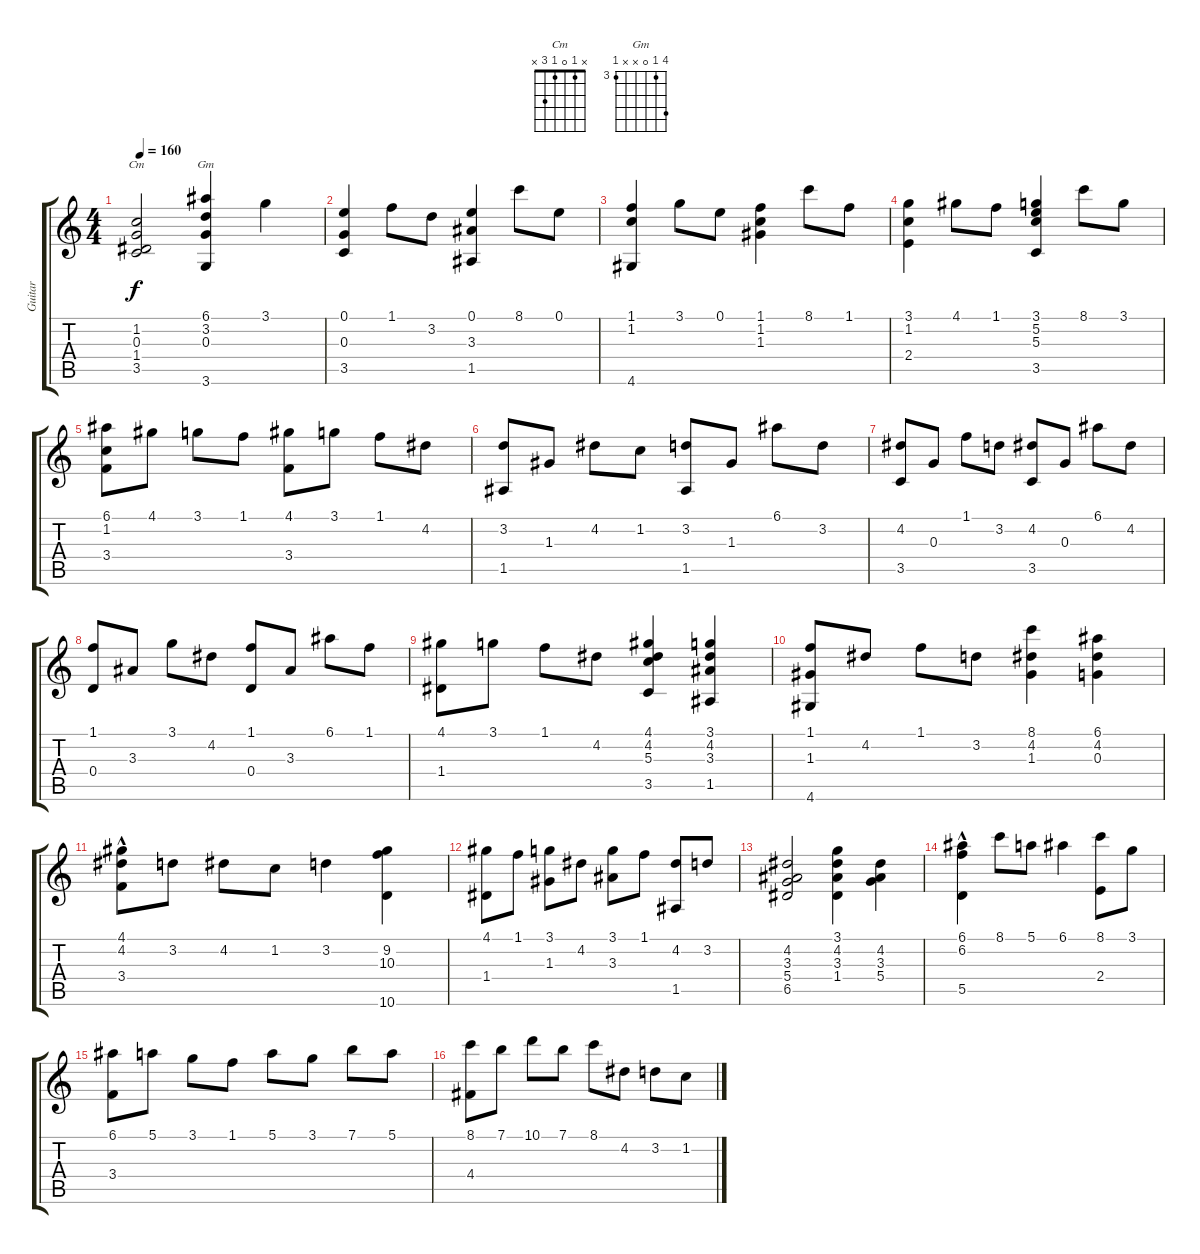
\track ("Guitar" "Guitar") {instrument acousticguitarsteel}
\staff {score tabs}
\tuning (E4 B3 G3 D3 A2 E2) {hide}
\chord ("Cm" x 1 0 1 3 x)
\chord ("Gm" 6 3 0 x x 3) {firstfret 3}
\ts (4 4)
\tempo 160
\clef g2
\ks c
(1.2 0.3 1.4 3.5).2{ch "Cm" dy f} (6.1 3.2 0.3 3.6).4{ch "Gm"} 3.1.4 |
(0.1 0.3 3.5).4 1.1.8 3.2.8 (0.1 3.3 1.5).4 8.1.8 0.1.8 |
(1.1 1.2 4.6).4 3.1.8 0.1.8 (1.1 1.2 1.3).4 8.1.8 1.1.8 |
(3.1 1.2 2.4).4 4.1.8 1.1.8 (3.1 5.2 5.3 3.5).4 8.1.8 3.1.8 |
(6.1 1.2 3.4).8 4.1.8 3.1.8 1.1.8 (4.1 3.4).8 3.1.8 1.1.8 4.2.8 |
(3.2 1.5).8 1.3.8 4.2.8 1.2.8 (3.2 1.5).8 1.3.8 6.1.8 3.2.8 |
(4.2 3.5).8 0.3.8 1.1.8 3.2.8 (4.2 3.5).8 0.3.8 6.1.8 4.2.8 |
(1.1 0.4).8 3.3.8 3.1.8 4.2.8 (1.1 0.4).8 3.3.8 6.1.8 1.1.8 |
(4.1 1.4).8 3.1.8 1.1.8 4.2.8 (4.1 4.2 5.3 3.5).4 (3.1 4.2 3.3 1.5).4 |
(1.1 1.3 4.6).8 4.2.8 1.1.8 3.2.8 (8.1 4.2 1.3).4 (6.1 4.2 0.3).4 |
(4.1{hac} 4.2 3.4{hac}).8 3.2.8 4.2.8 1.2.8 3.2.4 (9.2 10.3 10.6).4 |
(4.1 1.4).8 1.1.8 (3.1 1.3).8 4.2.8 (3.1 3.3).8 1.1.8 (4.2 1.5).8 3.2.8 |
(4.2 3.3 5.4 6.5).2 (3.1 4.2 3.3 1.4).4 (4.2 3.3 5.4).4 |
(6.1 6.2 5.5{hac}).4 8.1.8 5.1.8 6.1.4 (8.1 2.4).8 3.1.8 |
(6.1 3.4).8 5.1.8 3.1.8 1.1.8 5.1.8 3.1.8 7.1.8 5.1.8 |
(8.1 4.4).8 7.1.8 10.1.8 7.1.8 8.1.8 4.2.8 3.2.8 1.2.8
